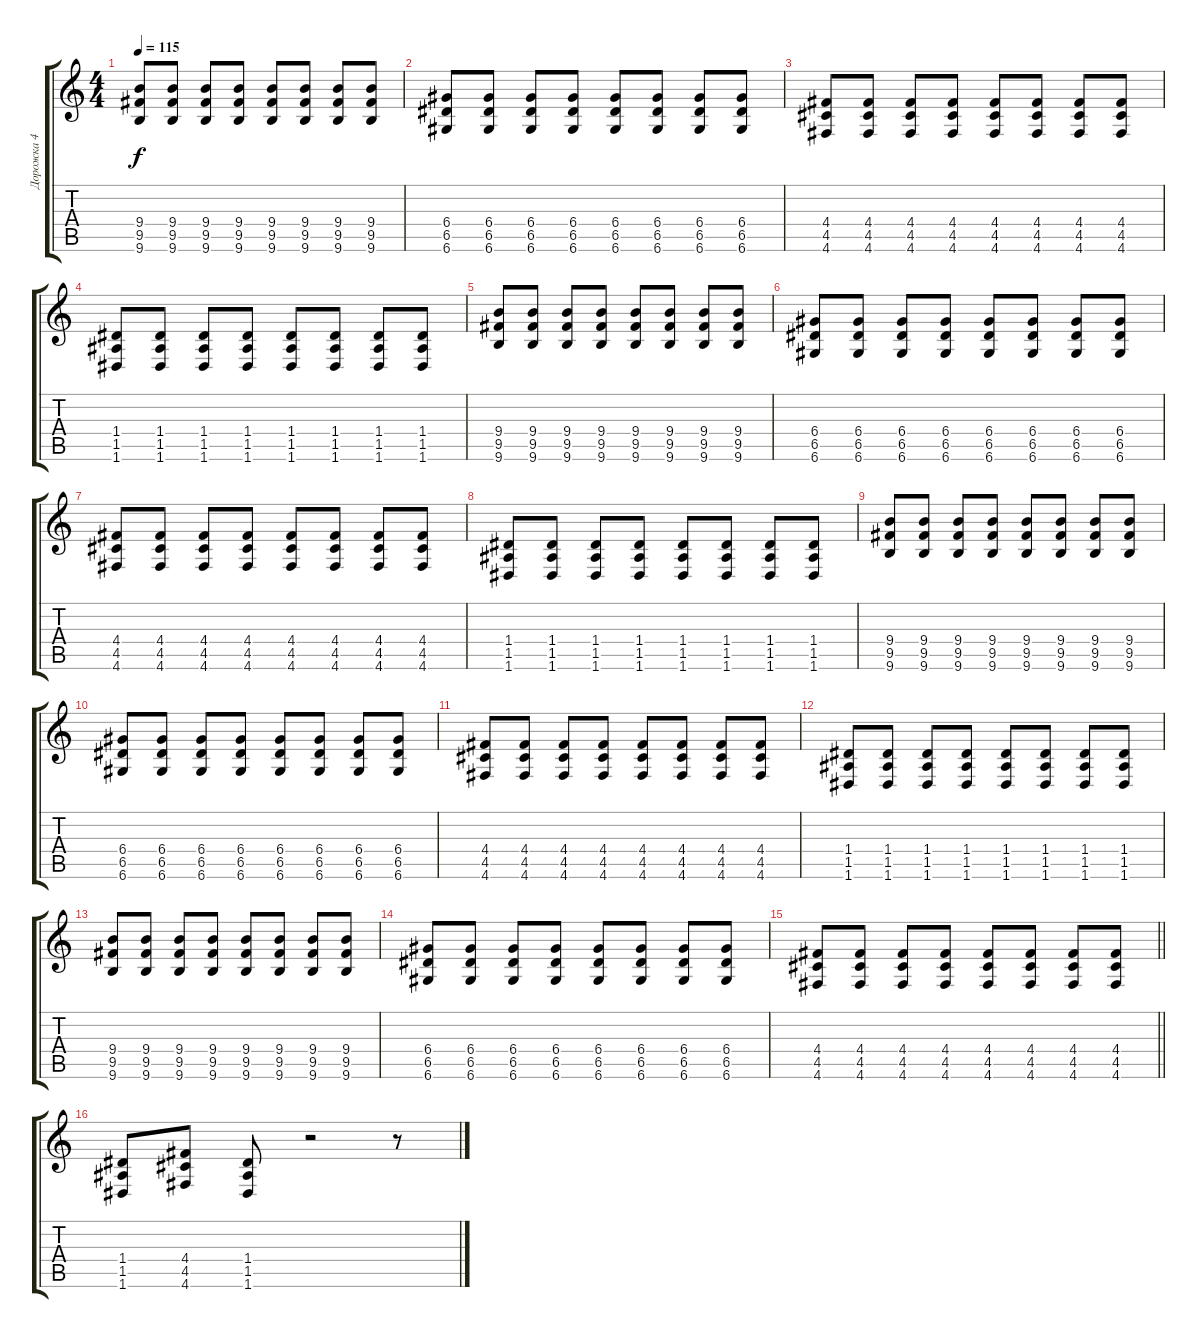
\track ("Дорожка 4" "Дорожка 4") {instrument distortionguitar}
\staff {score tabs}
\tuning (E4 B3 G3 D3 A2 D2) {hide}
\ts (4 4)
\tempo 115
\clef g2
\ks c
(9.4 9.5 9.6).8{dy f} (9.4 9.5 9.6).8 (9.4 9.5 9.6).8 (9.4 9.5 9.6).8 (9.4 9.5 9.6).8 (9.4 9.5 9.6).8 (9.4 9.5 9.6).8 (9.4 9.5 9.6).8 |
(6.4 6.5 6.6).8 (6.4 6.5 6.6).8 (6.4 6.5 6.6).8 (6.4 6.5 6.6).8 (6.4 6.5 6.6).8 (6.4 6.5 6.6).8 (6.4 6.5 6.6).8 (6.4 6.5 6.6).8 |
(4.4 4.5 4.6).8 (4.4 4.5 4.6).8 (4.4 4.5 4.6).8 (4.4 4.5 4.6).8 (4.4 4.5 4.6).8 (4.4 4.5 4.6).8 (4.4 4.5 4.6).8 (4.4 4.5 4.6).8 |
(1.4 1.5 1.6).8 (1.4 1.5 1.6).8 (1.4 1.5 1.6).8 (1.4 1.5 1.6).8 (1.4 1.5 1.6).8 (1.4 1.5 1.6).8 (1.4 1.5 1.6).8 (1.4 1.5 1.6).8 |
(9.4 9.5 9.6).8 (9.4 9.5 9.6).8 (9.4 9.5 9.6).8 (9.4 9.5 9.6).8 (9.4 9.5 9.6).8 (9.4 9.5 9.6).8 (9.4 9.5 9.6).8 (9.4 9.5 9.6).8 |
(6.4 6.5 6.6).8 (6.4 6.5 6.6).8 (6.4 6.5 6.6).8 (6.4 6.5 6.6).8 (6.4 6.5 6.6).8 (6.4 6.5 6.6).8 (6.4 6.5 6.6).8 (6.4 6.5 6.6).8 |
(4.4 4.5 4.6).8 (4.4 4.5 4.6).8 (4.4 4.5 4.6).8 (4.4 4.5 4.6).8 (4.4 4.5 4.6).8 (4.4 4.5 4.6).8 (4.4 4.5 4.6).8 (4.4 4.5 4.6).8 |
(1.4 1.5 1.6).8 (1.4 1.5 1.6).8 (1.4 1.5 1.6).8 (1.4 1.5 1.6).8 (1.4 1.5 1.6).8 (1.4 1.5 1.6).8 (1.4 1.5 1.6).8 (1.4 1.5 1.6).8 |
(9.4 9.5 9.6).8 (9.4 9.5 9.6).8 (9.4 9.5 9.6).8 (9.4 9.5 9.6).8 (9.4 9.5 9.6).8 (9.4 9.5 9.6).8 (9.4 9.5 9.6).8 (9.4 9.5 9.6).8 |
(6.4 6.5 6.6).8 (6.4 6.5 6.6).8 (6.4 6.5 6.6).8 (6.4 6.5 6.6).8 (6.4 6.5 6.6).8 (6.4 6.5 6.6).8 (6.4 6.5 6.6).8 (6.4 6.5 6.6).8 |
(4.4 4.5 4.6).8 (4.4 4.5 4.6).8 (4.4 4.5 4.6).8 (4.4 4.5 4.6).8 (4.4 4.5 4.6).8 (4.4 4.5 4.6).8 (4.4 4.5 4.6).8 (4.4 4.5 4.6).8 |
(1.4 1.5 1.6).8 (1.4 1.5 1.6).8 (1.4 1.5 1.6).8 (1.4 1.5 1.6).8 (1.4 1.5 1.6).8 (1.4 1.5 1.6).8 (1.4 1.5 1.6).8 (1.4 1.5 1.6).8 |
(9.4 9.5 9.6).8 (9.4 9.5 9.6).8 (9.4 9.5 9.6).8 (9.4 9.5 9.6).8 (9.4 9.5 9.6).8 (9.4 9.5 9.6).8 (9.4 9.5 9.6).8 (9.4 9.5 9.6).8 |
(6.4 6.5 6.6).8 (6.4 6.5 6.6).8 (6.4 6.5 6.6).8 (6.4 6.5 6.6).8 (6.4 6.5 6.6).8 (6.4 6.5 6.6).8 (6.4 6.5 6.6).8 (6.4 6.5 6.6).8 |
\barLineRight lightlight
(4.4 4.5 4.6).8 (4.4 4.5 4.6).8 (4.4 4.5 4.6).8 (4.4 4.5 4.6).8 (4.4 4.5 4.6).8 (4.4 4.5 4.6).8 (4.4 4.5 4.6).8 (4.4 4.5 4.6).8 |
(1.4 1.5 1.6).8 (4.4 4.5 4.6).8 (1.4 1.5 1.6).8 r.2 r.8
